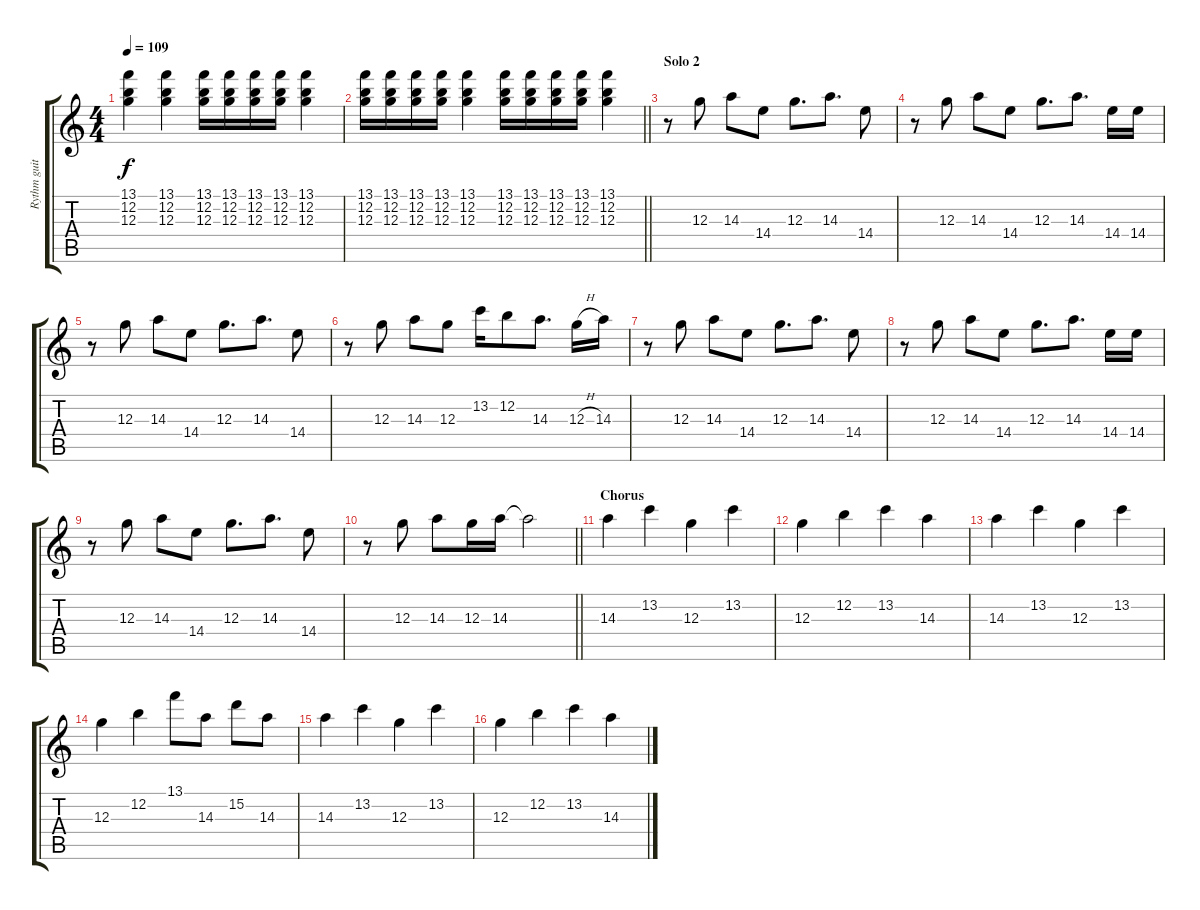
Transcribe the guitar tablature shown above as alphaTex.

\track ("Rythm guitar" "Rythm guit") {instrument overdrivenguitar}
\staff {score tabs}
\tuning (E4 B3 G3 D3 A2 E2) {hide}
\ts (4 4)
\tempo 109
\clef g2
\ks c
(13.1 12.2 12.3).4{dy f} (13.1 12.2 12.3).4 (13.1 12.2 12.3).16 (13.1 12.2 12.3).16 (13.1 12.2 12.3).16 (13.1 12.2 12.3).16 (13.1 12.2 12.3).4 |
\barLineRight lightlight
(13.1 12.2 12.3).16 (13.1 12.2 12.3).16 (13.1 12.2 12.3).16 (13.1 12.2 12.3).16 (13.1 12.2 12.3).4 (13.1 12.2 12.3).16 (13.1 12.2 12.3).16 (13.1 12.2 12.3).16 (13.1 12.2 12.3).16 (13.1 12.2 12.3).4 |
\section ("" "Solo 2")
r.8 12.3.8 14.3.8 14.4.8 12.3.8{d} 14.3.8{d} 14.4.8 |
r.8 12.3.8 14.3.8 14.4.8 12.3.8{d} 14.3.8{d} 14.4.16 14.4.16 |
r.8 12.3.8 14.3.8 14.4.8 12.3.8{d} 14.3.8{d} 14.4.8 |
r.8 12.3.8 14.3.8 12.3.8 13.2.16 12.2.8 14.3.8{d} 12.3{h}.16 14.3.16 |
r.8 12.3.8 14.3.8 14.4.8 12.3.8{d} 14.3.8{d} 14.4.8 |
r.8 12.3.8 14.3.8 14.4.8 12.3.8{d} 14.3.8{d} 14.4.16 14.4.16 |
r.8 12.3.8 14.3.8 14.4.8 12.3.8{d} 14.3.8{d} 14.4.8 |
\barLineRight lightlight
r.8 12.3.8 14.3.8 12.3.16 14.3.16 14.3{t}.2 |
\section ("" "Chorus")
14.3.4 13.2.4 12.3.4 13.2.4 |
12.3.4 12.2.4 13.2.4 14.3.4 |
14.3.4 13.2.4 12.3.4 13.2.4 |
12.3.4 12.2.4 13.1.8 14.3.8 15.2.8 14.3.8 |
14.3.4 13.2.4 12.3.4 13.2.4 |
12.3.4 12.2.4 13.2.4 14.3.4
